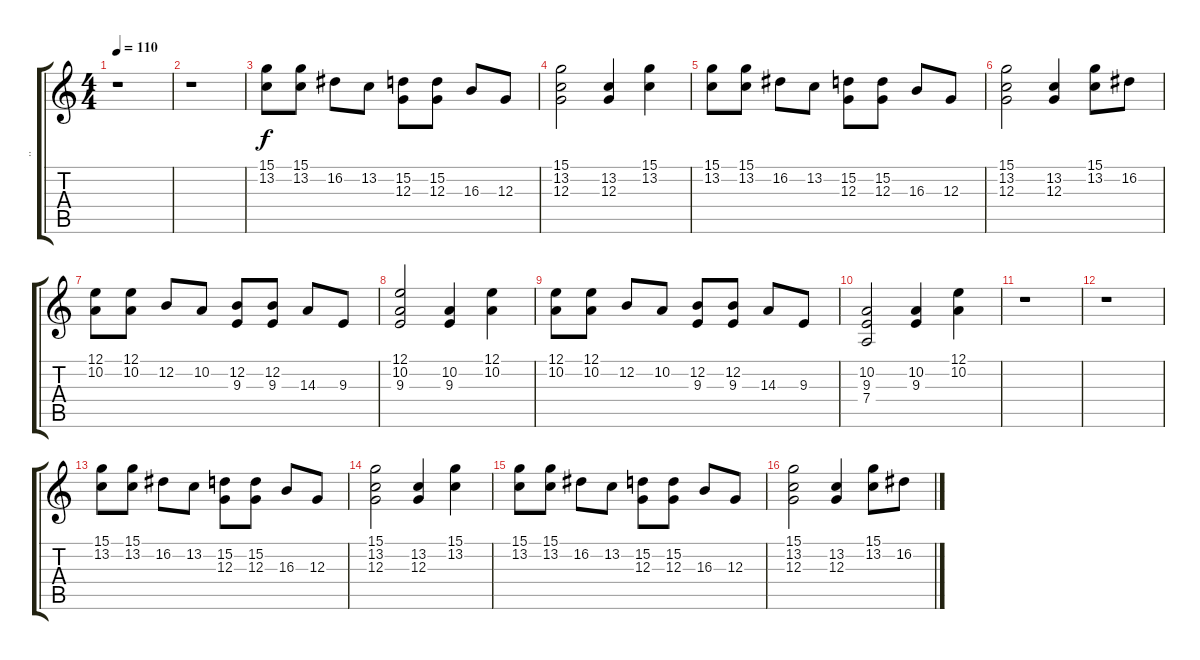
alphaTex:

\track (".." "..") {instrument celesta}
\staff {score tabs}
\tuning (E4 B3 G3 D3 A2 E2) {hide}
\ts (4 4)
\tempo 110
\clef g2
\ks c
r.1{dy f} |
r.1 |
(15.1 13.2).8 (15.1 13.2).8 16.2.8 13.2.8 (15.2 12.3).8 (15.2 12.3).8 16.3.8 12.3.8 |
(15.1 13.2 12.3).2 (13.2 12.3).4 (15.1 13.2).4 |
(15.1 13.2).8 (15.1 13.2).8 16.2.8 13.2.8 (15.2 12.3).8 (15.2 12.3).8 16.3.8 12.3.8 |
(15.1 13.2 12.3).2 (13.2 12.3).4 (15.1 13.2).8 16.2.8 |
(12.1 10.2).8 (12.1 10.2).8 12.2.8 10.2.8 (12.2 9.3).8 (12.2 9.3).8 14.3.8 9.3.8 |
(12.1 10.2 9.3).2 (10.2 9.3).4 (12.1 10.2).4 |
(12.1 10.2).8 (12.1 10.2).8 12.2.8 10.2.8 (12.2 9.3).8 (12.2 9.3).8 14.3.8 9.3.8 |
(10.2 9.3 7.4).2 (10.2 9.3).4 (12.1 10.2).4 |
r.1 |
r.1 |
(15.1 13.2).8 (15.1 13.2).8 16.2.8 13.2.8 (15.2 12.3).8 (15.2 12.3).8 16.3.8 12.3.8 |
(15.1 13.2 12.3).2 (13.2 12.3).4 (15.1 13.2).4 |
(15.1 13.2).8 (15.1 13.2).8 16.2.8 13.2.8 (15.2 12.3).8 (15.2 12.3).8 16.3.8 12.3.8 |
(15.1 13.2 12.3).2 (13.2 12.3).4 (15.1 13.2).8 16.2.8
